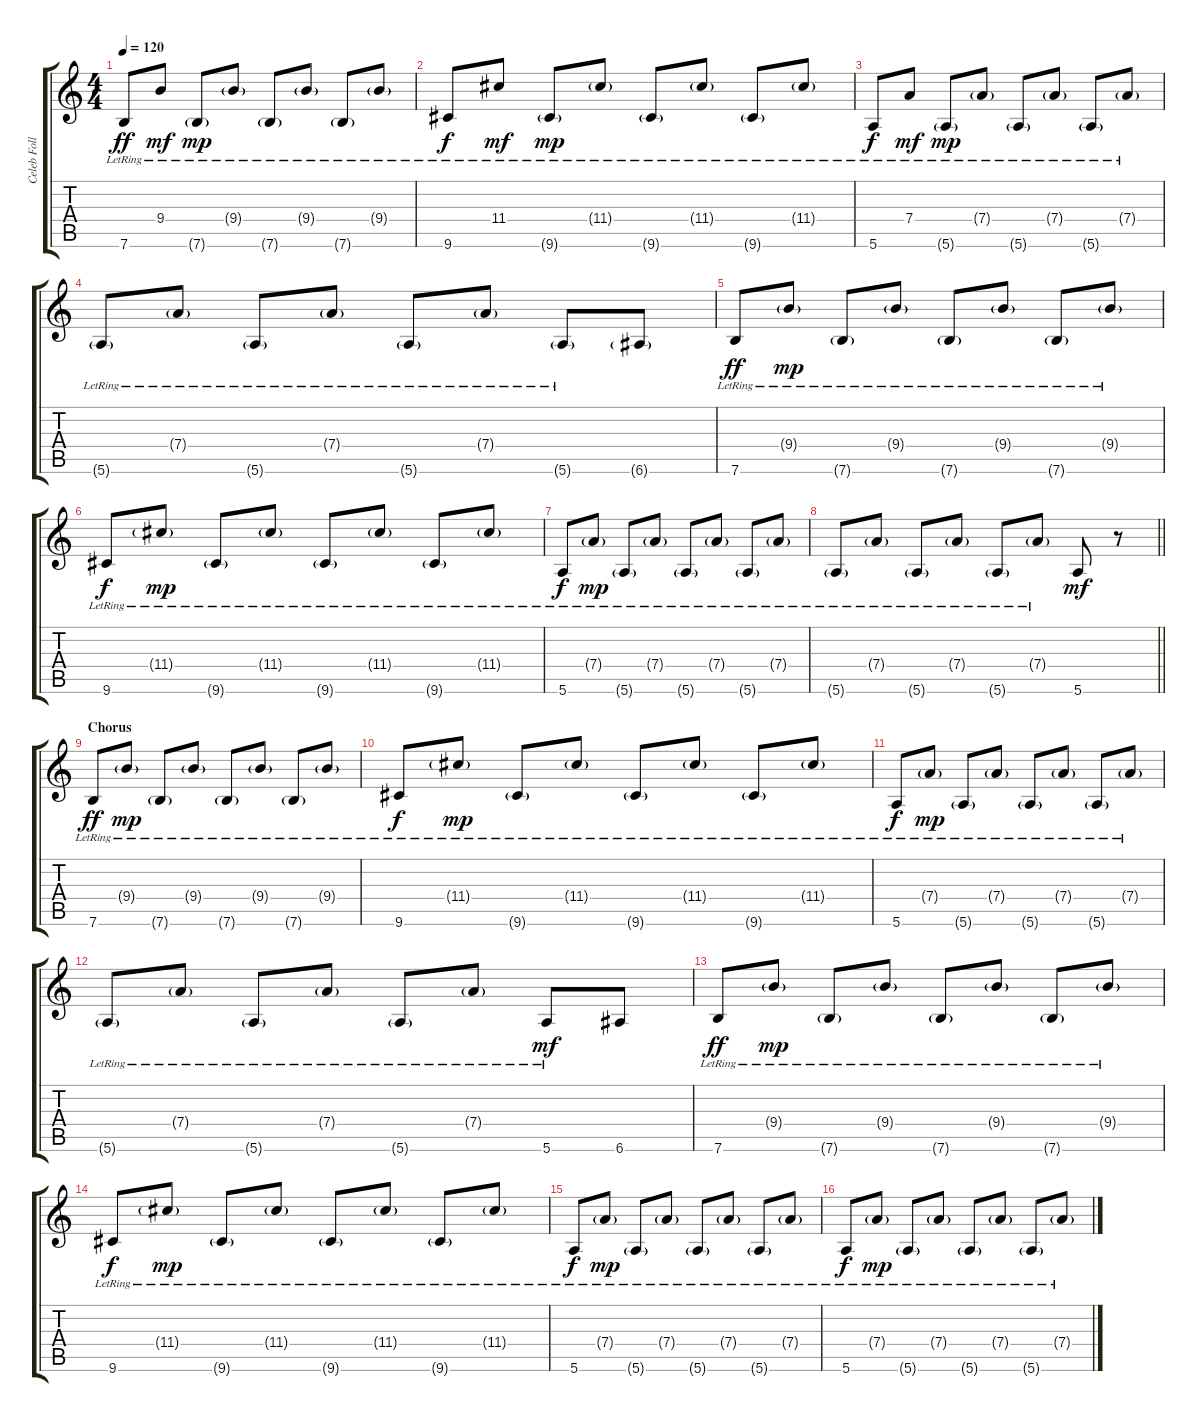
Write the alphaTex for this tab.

\track ("Celeb Followill - Guitar I" "Celeb Foll") {instrument acousticguitarsteel}
\staff {score tabs}
\tuning (E4 B3 G3 D3 A2 E2) {hide}
\ts (4 4)
\tempo 120
\clef g2
\ks c
7.6{lr}.8{dy ff} 9.4{lr}.8{dy mf} 7.6{g lr}.8{dy mp} 9.4{g lr}.8 7.6{g lr}.8 9.4{g lr}.8 7.6{g lr}.8 9.4{g lr}.8 |
9.6{lr}.8{dy f} 11.4{lr}.8{dy mf} 9.6{g lr}.8{dy mp} 11.4{g lr}.8 9.6{g lr}.8 11.4{g lr}.8 9.6{g lr}.8 11.4{g lr}.8 |
5.6{lr}.8{dy f} 7.4{lr}.8{dy mf} 5.6{g lr}.8{dy mp} 7.4{g lr}.8 5.6{g lr}.8 7.4{g lr}.8 5.6{g lr}.8 7.4{g lr}.8 |
5.6{g lr}.8 7.4{g lr}.8 5.6{g lr}.8 7.4{g lr}.8 5.6{g lr}.8 7.4{g lr}.8 5.6{g lr}.8 6.6{g}.8 |
7.6{lr}.8{dy ff} 9.4{g lr}.8{dy mp} 7.6{g lr}.8 9.4{g lr}.8 7.6{g lr}.8 9.4{g lr}.8 7.6{g lr}.8 9.4{g lr}.8 |
9.6{lr}.8{dy f} 11.4{g lr}.8{dy mp} 9.6{g lr}.8 11.4{g lr}.8 9.6{g lr}.8 11.4{g lr}.8 9.6{g lr}.8 11.4{g lr}.8 |
5.6{lr}.8{dy f} 7.4{g lr}.8{dy mp} 5.6{g lr}.8 7.4{g lr}.8 5.6{g lr}.8 7.4{g lr}.8 5.6{g lr}.8 7.4{g lr}.8 |
\barLineRight lightlight
5.6{g lr}.8 7.4{g lr}.8 5.6{g lr}.8 7.4{g lr}.8 5.6{g lr}.8 7.4{g lr}.8 5.6.8{dy mf} r.8 |
\section ("" "Chorus")
7.6{lr}.8{dy ff} 9.4{g lr}.8{dy mp} 7.6{g lr}.8 9.4{g lr}.8 7.6{g lr}.8 9.4{g lr}.8 7.6{g lr}.8 9.4{g lr}.8 |
9.6{lr}.8{dy f} 11.4{g lr}.8{dy mp} 9.6{g lr}.8 11.4{g lr}.8 9.6{g lr}.8 11.4{g lr}.8 9.6{g lr}.8 11.4{g lr}.8 |
5.6{lr}.8{dy f} 7.4{g lr}.8{dy mp} 5.6{g lr}.8 7.4{g lr}.8 5.6{g lr}.8 7.4{g lr}.8 5.6{g lr}.8 7.4{g lr}.8 |
5.6{g lr}.8 7.4{g lr}.8 5.6{g lr}.8 7.4{g lr}.8 5.6{g lr}.8 7.4{g lr}.8 5.6{lr}.8{dy mf} 6.6.8 |
7.6{lr}.8{dy ff} 9.4{g lr}.8{dy mp} 7.6{g lr}.8 9.4{g lr}.8 7.6{g lr}.8 9.4{g lr}.8 7.6{g lr}.8 9.4{g lr}.8 |
9.6{lr}.8{dy f} 11.4{g lr}.8{dy mp} 9.6{g lr}.8 11.4{g lr}.8 9.6{g lr}.8 11.4{g lr}.8 9.6{g lr}.8 11.4{g lr}.8 |
5.6{lr}.8{dy f} 7.4{g lr}.8{dy mp} 5.6{g lr}.8 7.4{g lr}.8 5.6{g lr}.8 7.4{g lr}.8 5.6{g lr}.8 7.4{g lr}.8 |
5.6{lr}.8{dy f} 7.4{g lr}.8{dy mp} 5.6{g lr}.8 7.4{g lr}.8 5.6{g lr}.8 7.4{g lr}.8 5.6{g lr}.8 7.4{g lr}.8
